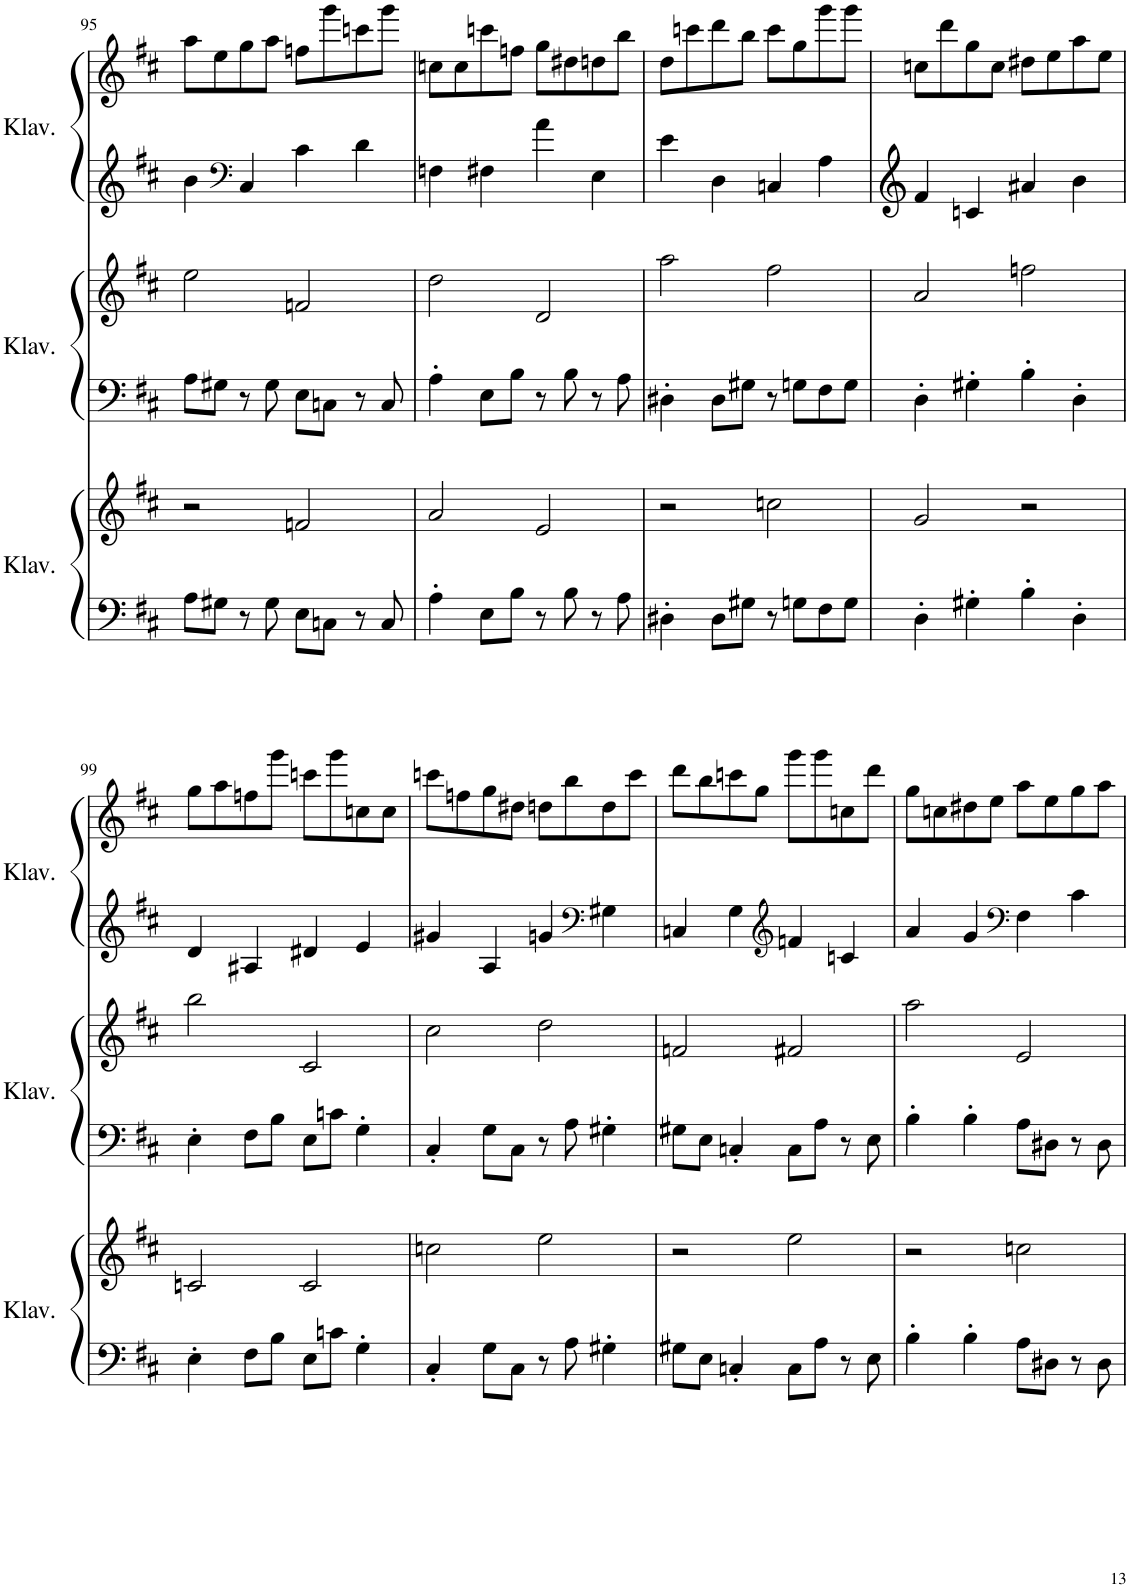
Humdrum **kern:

**kern	**kern	**kern	**kern	**kern	**kern
*part3	*part3	*part2	*part2	*part1	*part1
*staff6	*staff5	*staff4	*staff3	*staff2	*staff1
*I"Klavier	*	*I"Klavier	*	*I"Klavier	*
*I'Klav.	*	*I'Klav.	*	*I'Klav.	*
!!LO:PB:g=z
*clefG2	*clefG2	*clefG2	*clefG2	*clefF4	*clefG2
*k[f#c#]	*k[f#c#]	*k[f#c#]	*k[f#c#]	*k[f#c#]	*k[f#c#]
*M4/4	*M4/4	*M4/4	*M4/4	*M4/4	*M4/4
=95	=95	=95	=95	=95	=95
8A\L	2r	8A\L	2ee\	4b\	8aa\L
8G#X\J	.	8G#X\J	.	.	8ee\
*	*	*	*	*clefF4	*
8r	.	8r	.	4C#/	8gg\
8G#\	.	8G#\	.	.	8aa\J
8E\L	2fn/	8E\L	2fn/	4c#\	8ffn\L
8Cn\J	.	8Cn\J	.	.	8ggg\
8r	.	8r	.	4d\	8cccn\
8C/	.	8C/	.	.	8ggg\J
=96	=96	=96	=96	=96	=96
4A'\	2a/	4A'\	2dd\	4Fn\	8ccn\L
.	.	.	.	.	8cc\
8E\L	.	8E\L	.	4F#X\	8cccn\
8B\J	.	8B\J	.	.	8ffn\J
8r	2e/	8r	2d/	4a\	8gg\L
8B\	.	8B\	.	.	8dd#X\
8r	.	8r	.	4E\	8ddn\
8A\	.	8A\	.	.	8bb\J
=97	=97	=97	=97	=97	=97
4D#X'\	2r	4D#X'\	2aa\	4e\	8dd\L
.	.	.	.	.	8cccn\
8D#\L	.	8D#\L	.	4D\	8ddd\
8G#X\J	.	8G#X\J	.	.	8bb\J
8r	2ccn\	8r	2ff#\	4Cn/	8ccc\L
8Gn\L	.	8Gn\L	.	.	8gg\
8F#\	.	8F#\	.	4A\	8ggg\
8G\J	.	8G\J	.	.	8ggg\J
=98	=98	=98	=98	=98	=98
4D'\	2g/	4D'\	2a/	4f#/	8ccn\L
.	.	.	.	.	8ddd\
4G#X'\	.	4G#X'\	.	4cn/	8gg\
.	.	.	.	.	8cc\J
4B'\	2r	4B'\	2ffn\	4a#X/	8dd#X\L
.	.	.	.	.	8ee\
4D'\	.	4D'\	.	4b\	8aa\
.	.	.	.	.	8ee\J
!!LO:LB:g=z
=99	=99	=99	=99	=99	=99
4E'\	2cn/	4E'\	2bb\	4d/	8gg\L
.	.	.	.	.	8aa\
8F#\L	.	8F#\L	.	4A#X/	8ffn\
8B\J	.	8B\J	.	.	8ggg\J
8E\L	2c/	8E\L	2c#/	4d#X/	8cccn\L
8cn\J	.	8cn\J	.	.	8ggg\
4G'\	.	4G'\	.	4e/	8ccn\
.	.	.	.	.	8cc\J
=100	=100	=100	=100	=100	=100
4C#'/	2ccn\	4C#'/	2cc#\	4g#X/	8cccn\L
.	.	.	.	.	8ffn\
8G\L	.	8G\L	.	4A/	8gg\
8C#\J	.	8C#\J	.	.	8dd#X\J
8r	2ee\	8r	2dd\	4gn/	8ddn\L
8A\	.	8A\	.	.	8bb\
*	*	*	*	*clefF4	*
4G#X'\	.	4G#X'\	.	4G#X\	8dd\
.	.	.	.	.	8ccc\J
=101	=101	=101	=101	=101	=101
8G#X\L	2r	8G#X\L	2fn/	4Cn/	8ddd\L
8E\J	.	8E\J	.	.	8bb\
4Cn'/	.	4Cn'/	.	4G\	8cccn\
.	.	.	.	.	8gg\J
*	*	*	*	*clefG2	*
8C\L	2ee\	8C\L	2f#X/	4fn/	8ggg\L
8A\J	.	8A\J	.	.	8ggg\
8r	.	8r	.	4cn/	8ccn\
8E\	.	8E\	.	.	8ddd\J
=102	=102	=102	=102	=102	=102
4B'\	2r	4B'\	2aa\	4a/	8gg\L
.	.	.	.	.	8ccn\
4B'\	.	4B'\	.	4g/	8dd#X\
.	.	.	.	.	8ee\J
*	*	*	*	*clefF4	*
8A\L	2ccn\	8A\L	2e/	4F#\	8aa\L
8D#X\J	.	8D#X\J	.	.	8ee\
8r	.	8r	.	4c#\	8gg\
8D#\	.	8D#\	.	.	8aa\J
=	=	=	=	=	=
*-	*-	*-	*-	*-	*-
